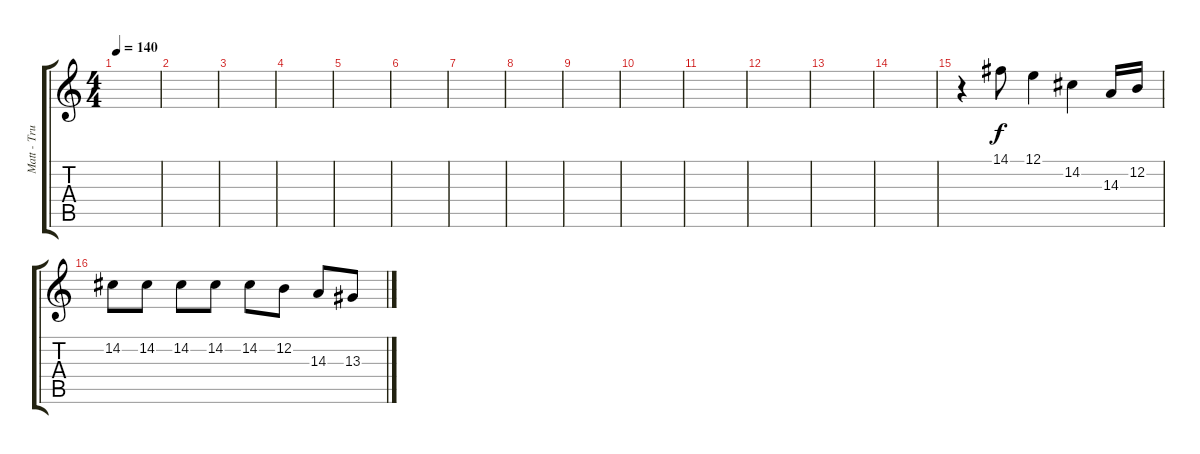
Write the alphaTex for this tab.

\track ("Matt - Trumpet" "Matt - Tru") {instrument trumpet}
\staff {score tabs}
\tuning (E4 B3 G3 D3 A2 E2) {hide}
\ts (4 4)
\tempo 140
\clef g2
\ks c
|
|
|
|
|
|
|
|
|
|
|
|
|
|
r.4 14.1.8 12.1.4 14.2.4 14.3.16 12.2.16 |
14.2.8 14.2.8 14.2.8 14.2.8 14.2.8 12.2.8 14.3.8 13.3.8
